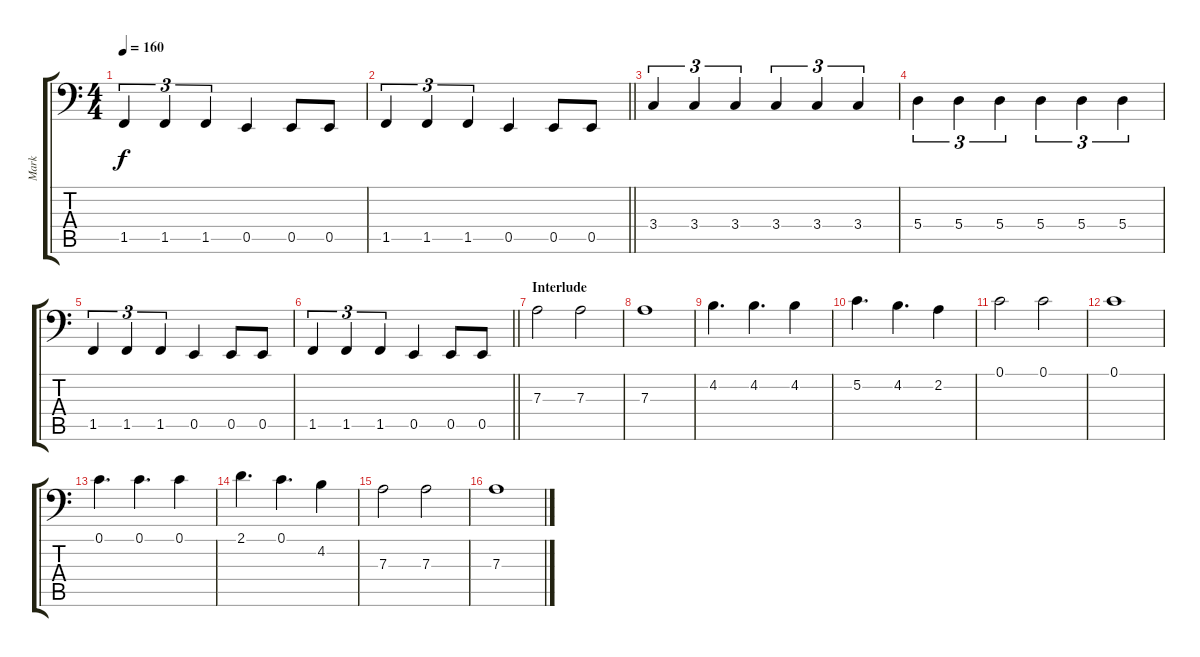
\track ("Mark" "Mark") {instrument electricbassfinger}
\staff {score tabs}
\tuning (C3 G2 D2 A1 E1 B0) {hide}
\ts (4 4)
\tempo 160
\clef f4
\ks c
1.5.4{tu (3 2) dy f} 1.5.4{tu (3 2) beam merge} 1.5.4{tu (3 2) beam merge} 0.5.4{beam merge} 0.5.8 0.5.8 |
\barLineRight lightlight
1.5.4{tu (3 2)} 1.5.4{tu (3 2) beam merge} 1.5.4{tu (3 2) beam merge} 0.5.4{beam merge} 0.5.8 0.5.8 |
3.4.4{tu (3 2) beam merge} 3.4.4{tu (3 2)} 3.4.4{tu (3 2) beam merge} 3.4.4{tu (3 2)} 3.4.4{tu (3 2) beam merge} 3.4.4{tu (3 2)} |
5.4.4{tu (3 2)} 5.4.4{tu (3 2) beam merge} 5.4.4{tu (3 2) beam merge} 5.4.4{tu (3 2)} 5.4.4{tu (3 2)} 5.4.4{tu (3 2)} |
1.5.4{tu (3 2)} 1.5.4{tu (3 2) beam merge} 1.5.4{tu (3 2) beam merge} 0.5.4{beam merge} 0.5.8 0.5.8 |
\barLineRight lightlight
1.5.4{tu (3 2)} 1.5.4{tu (3 2) beam merge} 1.5.4{tu (3 2) beam merge} 0.5.4{beam merge} 0.5.8 0.5.8 |
\section ("" "Interlude")
7.3.2 7.3.2 |
7.3.1 |
4.2.4{d} 4.2.4{d beam merge} 4.2.4 |
5.2.4{d} 4.2.4{d beam merge} 2.2.4 |
0.1.2{beam merge} 0.1.2 |
0.1.1 |
0.1.4{d beam merge} 0.1.4{d beam merge} 0.1.4 |
2.1.4{d beam merge} 0.1.4{d beam merge} 4.2.4 |
7.3.2 7.3.2 |
7.3.1
